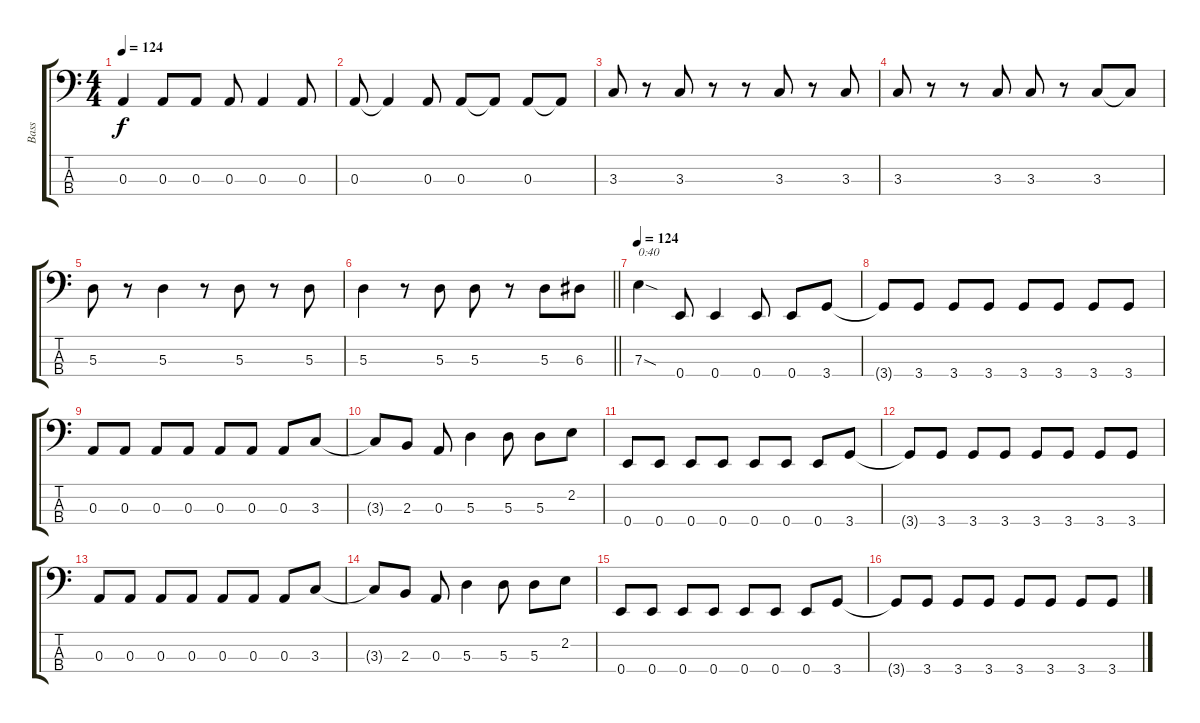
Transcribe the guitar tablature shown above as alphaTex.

\track ("Bass" "Bass") {instrument electricbassfinger}
\staff {score tabs}
\tuning (G2 D2 A1 E1) {hide}
\ts (4 4)
\tempo 124
\clef f4
\ks c
0.3.4{dy f} 0.3.8 0.3.8 0.3.8 0.3.4 0.3.8 |
0.3.8 0.3{t}.4 0.3.8 0.3.8 0.3{t}.8 0.3.8 0.3{t}.8 |
3.3.8 r.8 3.3.8 r.8 r.8 3.3.8 r.8 3.3.8 |
3.3.8 r.8 r.8 3.3.8 3.3.8 r.8 3.3.8 3.3{t}.8 |
5.3.8 r.8 5.3.4 r.8 5.3.8 r.8 5.3.8 |
\barLineRight lightlight
5.3.4 r.8 5.3.8 5.3.8 r.8 5.3.8 6.3.8 |
\tempo 124
7.3{sod}.4{txt "0:40"} 0.4.8 0.4.4 0.4.8 0.4.8 3.4.8 |
3.4{t}.8 3.4.8 3.4.8 3.4.8 3.4.8 3.4.8 3.4.8 3.4.8 |
0.3.8 0.3.8 0.3.8 0.3.8 0.3.8 0.3.8 0.3.8 3.3.8 |
3.3{t}.8 2.3.8 0.3.8 5.3.4 5.3.8 5.3.8 2.2.8 |
0.4.8 0.4.8 0.4.8 0.4.8 0.4.8 0.4.8 0.4.8 3.4.8 |
3.4{t}.8 3.4.8 3.4.8 3.4.8 3.4.8 3.4.8 3.4.8 3.4.8 |
0.3.8 0.3.8 0.3.8 0.3.8 0.3.8 0.3.8 0.3.8 3.3.8 |
3.3{t}.8 2.3.8 0.3.8 5.3.4 5.3.8 5.3.8 2.2.8 |
0.4.8 0.4.8 0.4.8 0.4.8 0.4.8 0.4.8 0.4.8 3.4.8 |
3.4{t}.8 3.4.8 3.4.8 3.4.8 3.4.8 3.4.8 3.4.8 3.4.8
